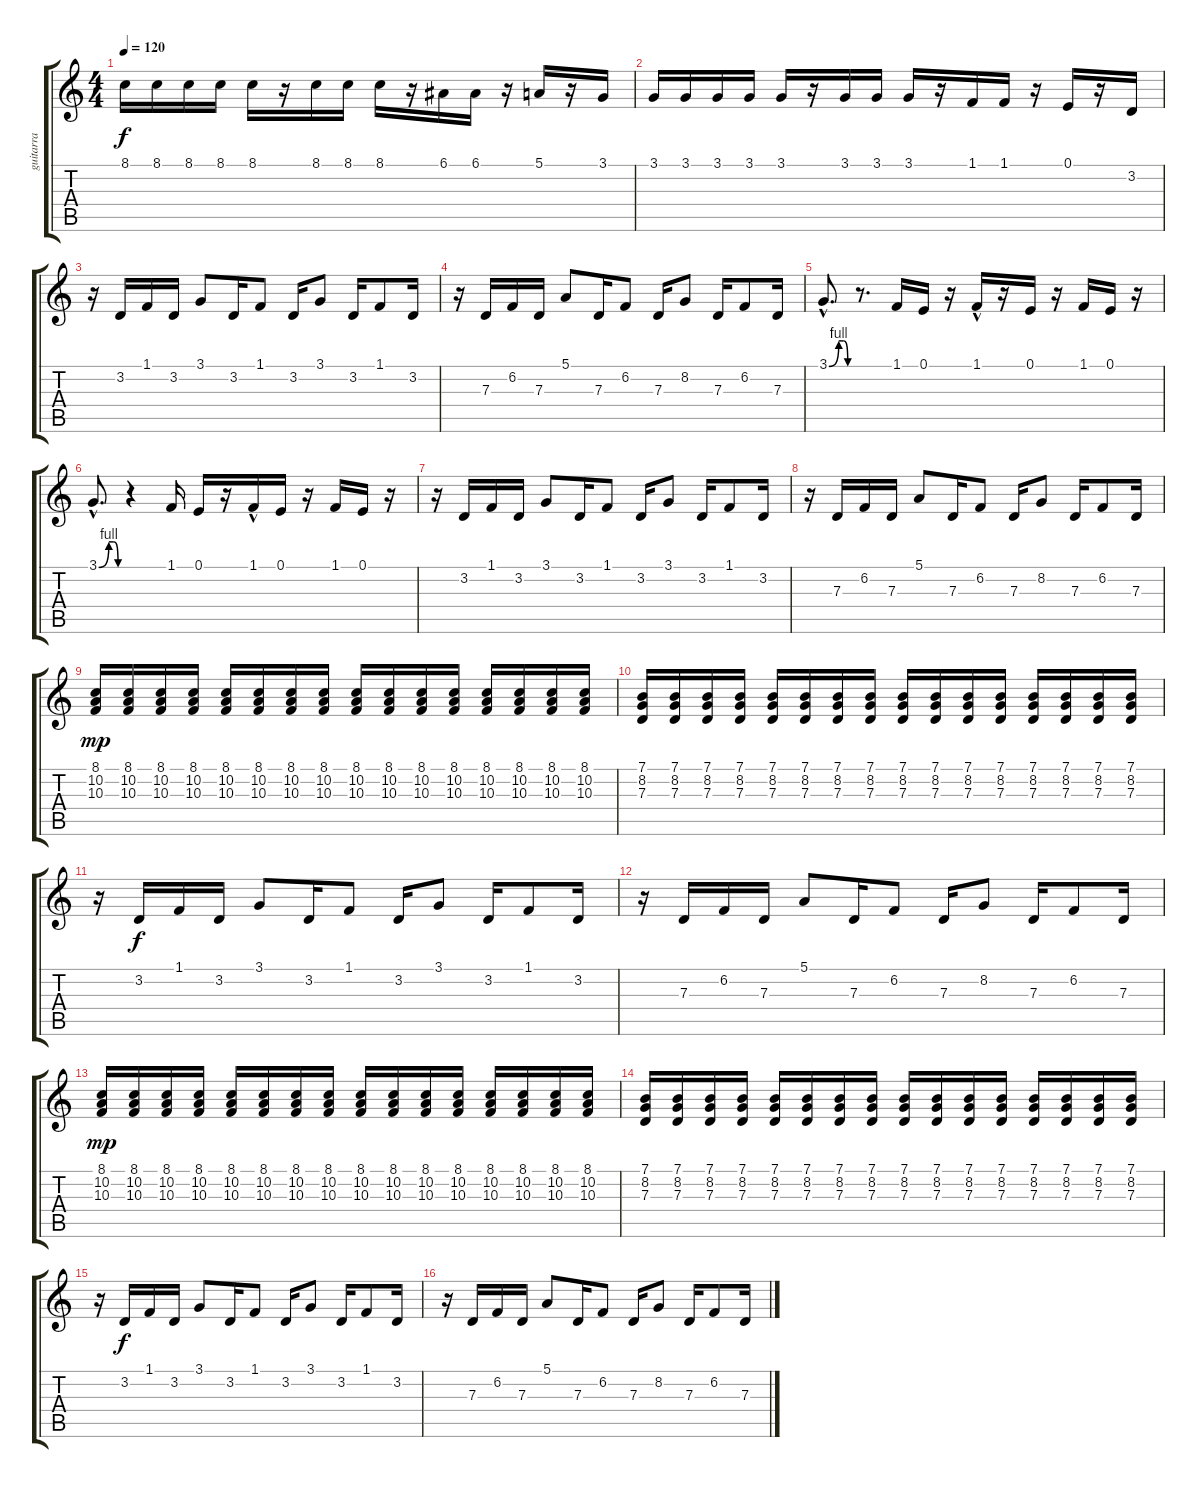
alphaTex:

\track ("guitarra" "guitarra") {instrument sitar}
\staff {score tabs}
\tuning (E4 B3 G3 D3 A2 E2) {hide}
\ts (4 4)
\tempo 120
\clef g2
\ks c
8.1.16{dy f} 8.1.16 8.1.16 8.1.16 8.1.16 r.16 8.1.16 8.1.16 8.1.16 r.16 6.1.16 6.1.16 r.16 5.1.16 r.16 3.1.16 |
3.1.16 3.1.16 3.1.16 3.1.16 3.1.16 r.16 3.1.16 3.1.16 3.1.16 r.16 1.1.16 1.1.16 r.16 0.1.16 r.16 3.2.16 |
r.16 3.2.16 1.1.16 3.2.16 3.1.8 3.2.16 1.1.8 3.2.16 3.1.8 3.2.16 1.1.8 3.2.16 |
r.16 7.3.16 6.2.16 7.3.16 5.1.8 7.3.16 6.2.8 7.3.16 8.2.8 7.3.16 6.2.8 7.3.16 |
3.1{be (custom 0 0 26 4 39 4 50 0 60 0) hac}.8{d} r.8{d} 1.1.16 0.1.16 r.16 1.1{hac}.16 r.16 0.1.16 r.16 1.1.16 0.1.16 r.16 |
3.1{be (custom 0 0 26 4 39 4 50 0 60 0) hac}.8{d} r.4 1.1.16 0.1.16 r.16 1.1{hac}.16 0.1.16 r.16 1.1.16 0.1.16 r.16 |
r.16 3.2.16 1.1.16 3.2.16 3.1.8 3.2.16 1.1.8 3.2.16 3.1.8 3.2.16 1.1.8 3.2.16 |
r.16 7.3.16 6.2.16 7.3.16 5.1.8 7.3.16 6.2.8 7.3.16 8.2.8 7.3.16 6.2.8 7.3.16 |
(8.1 10.2 10.3).16{dy mp} (8.1 10.2 10.3).16 (8.1 10.2 10.3).16 (8.1 10.2 10.3).16 (8.1 10.2 10.3).16 (8.1 10.2 10.3).16 (8.1 10.2 10.3).16 (8.1 10.2 10.3).16 (8.1 10.2 10.3).16 (8.1 10.2 10.3).16 (8.1 10.2 10.3).16 (8.1 10.2 10.3).16 (8.1 10.2 10.3).16 (8.1 10.2 10.3).16 (8.1 10.2 10.3).16 (8.1 10.2 10.3).16 |
(7.1 8.2 7.3).16 (7.1 8.2 7.3).16 (7.1 8.2 7.3).16 (7.1 8.2 7.3).16 (7.1 8.2 7.3).16 (7.1 8.2 7.3).16 (7.1 8.2 7.3).16 (7.1 8.2 7.3).16 (7.1 8.2 7.3).16 (7.1 8.2 7.3).16 (7.1 8.2 7.3).16 (7.1 8.2 7.3).16 (7.1 8.2 7.3).16 (7.1 8.2 7.3).16 (7.1 8.2 7.3).16 (7.1 8.2 7.3).16 |
r.16 3.2.16{dy f} 1.1.16 3.2.16 3.1.8 3.2.16 1.1.8 3.2.16 3.1.8 3.2.16 1.1.8 3.2.16 |
r.16 7.3.16 6.2.16 7.3.16 5.1.8 7.3.16 6.2.8 7.3.16 8.2.8 7.3.16 6.2.8 7.3.16 |
(8.1 10.2 10.3).16{dy mp} (8.1 10.2 10.3).16 (8.1 10.2 10.3).16 (8.1 10.2 10.3).16 (8.1 10.2 10.3).16 (8.1 10.2 10.3).16 (8.1 10.2 10.3).16 (8.1 10.2 10.3).16 (8.1 10.2 10.3).16 (8.1 10.2 10.3).16 (8.1 10.2 10.3).16 (8.1 10.2 10.3).16 (8.1 10.2 10.3).16 (8.1 10.2 10.3).16 (8.1 10.2 10.3).16 (8.1 10.2 10.3).16 |
(7.1 8.2 7.3).16 (7.1 8.2 7.3).16 (7.1 8.2 7.3).16 (7.1 8.2 7.3).16 (7.1 8.2 7.3).16 (7.1 8.2 7.3).16 (7.1 8.2 7.3).16 (7.1 8.2 7.3).16 (7.1 8.2 7.3).16 (7.1 8.2 7.3).16 (7.1 8.2 7.3).16 (7.1 8.2 7.3).16 (7.1 8.2 7.3).16 (7.1 8.2 7.3).16 (7.1 8.2 7.3).16 (7.1 8.2 7.3).16 |
r.16 3.2.16{dy f} 1.1.16 3.2.16 3.1.8 3.2.16 1.1.8 3.2.16 3.1.8 3.2.16 1.1.8 3.2.16 |
r.16 7.3.16 6.2.16 7.3.16 5.1.8 7.3.16 6.2.8 7.3.16 8.2.8 7.3.16 6.2.8 7.3.16
